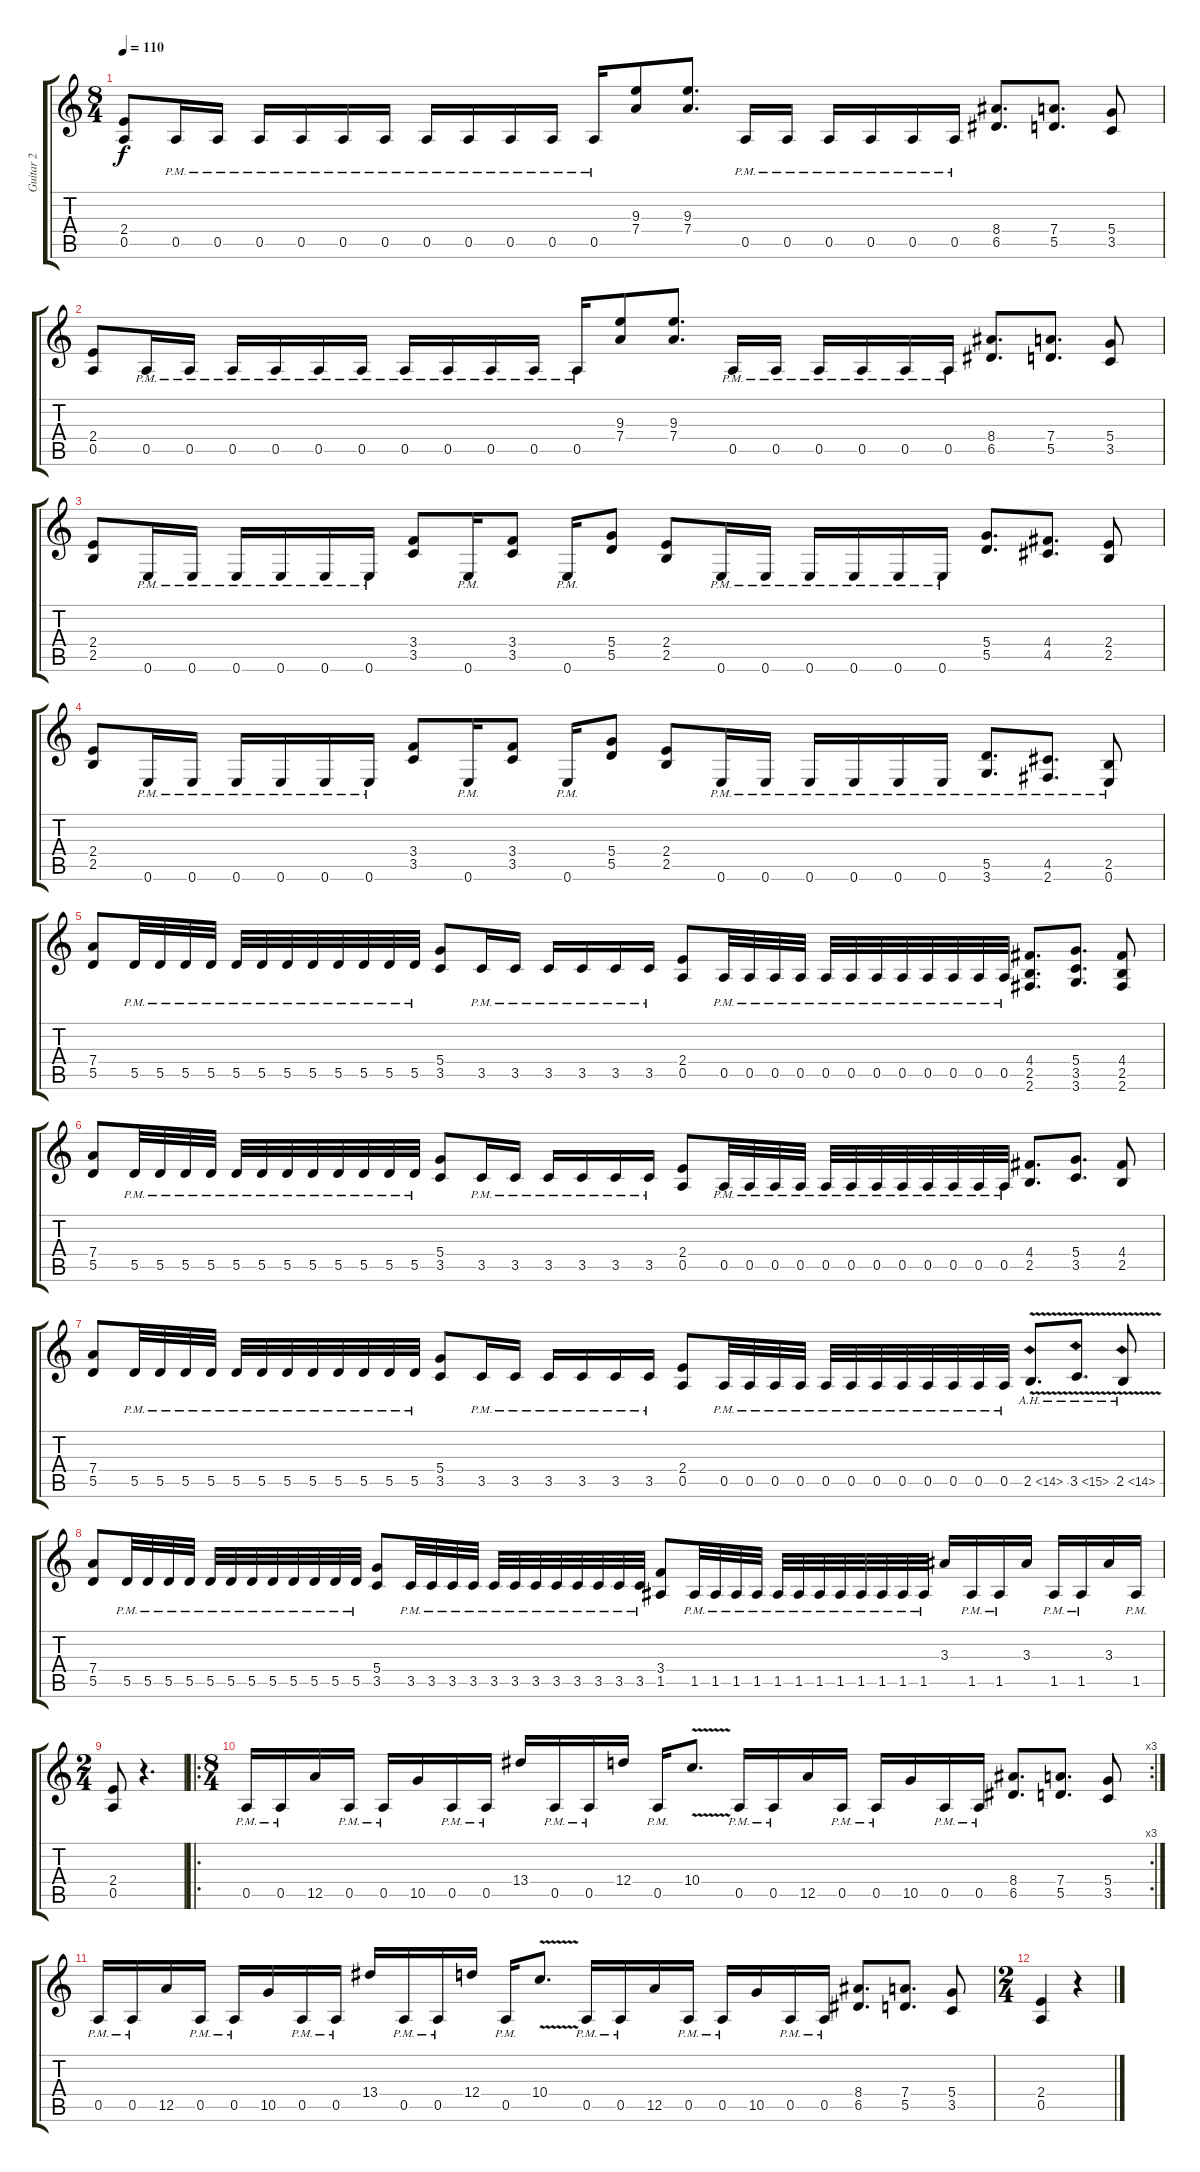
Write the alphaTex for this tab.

\track ("Guitar 2" "Guitar 2") {instrument overdrivenguitar}
\staff {score tabs}
\tuning (E4 B3 G3 D3 A2 E2) {hide}
\ts (8 4)
\tempo 110
\clef g2
\ks c
(2.4 0.5).8{dy f} 0.5{pm}.16 0.5{pm}.16 0.5{pm}.16 0.5{pm}.16 0.5{pm}.16 0.5{pm}.16 0.5{pm}.16 0.5{pm}.16 0.5{pm}.16 0.5{pm}.16 0.5{pm}.16 (9.3 7.4).8 (9.3 7.4).8{d} 0.5{pm}.16 0.5{pm}.16 0.5{pm}.16 0.5{pm}.16 0.5{pm}.16 0.5{pm}.16 (8.4 6.5).8{d} (7.4 5.5).8{d} (5.4 3.5).8 |
(2.4 0.5).8 0.5{pm}.16 0.5{pm}.16 0.5{pm}.16 0.5{pm}.16 0.5{pm}.16 0.5{pm}.16 0.5{pm}.16 0.5{pm}.16 0.5{pm}.16 0.5{pm}.16 0.5{pm}.16 (9.3 7.4).8 (9.3 7.4).8{d} 0.5{pm}.16 0.5{pm}.16 0.5{pm}.16 0.5{pm}.16 0.5{pm}.16 0.5{pm}.16 (8.4 6.5).8{d} (7.4 5.5).8{d} (5.4 3.5).8 |
(2.4 2.5).8 0.6{pm}.16 0.6{pm}.16 0.6{pm}.16 0.6{pm}.16 0.6{pm}.16 0.6{pm}.16 (3.4 3.5).8 0.6{pm}.16 (3.4 3.5).8 0.6{pm}.16 (5.4 5.5).8 (2.4 2.5).8 0.6{pm}.16 0.6{pm}.16 0.6{pm}.16 0.6{pm}.16 0.6{pm}.16 0.6{pm}.16 (5.4 5.5).8{d} (4.4 4.5).8{d} (2.4 2.5).8 |
(2.4 2.5).8 0.6{pm}.16 0.6{pm}.16 0.6{pm}.16 0.6{pm}.16 0.6{pm}.16 0.6{pm}.16 (3.4 3.5).8 0.6{pm}.16 (3.4 3.5).8 0.6{pm}.16 (5.4 5.5).8 (2.4 2.5).8 0.6{pm}.16 0.6{pm}.16 0.6{pm}.16 0.6{pm}.16 0.6{pm}.16 0.6{pm}.16 (5.5{pm} 3.6{pm}).8{d} (4.5{pm} 2.6{pm}).8{d} (2.5{pm} 0.6{pm}).8 |
(7.4 5.5).8 5.5{pm}.32 5.5{pm}.32 5.5{pm}.32 5.5{pm}.32 5.5{pm}.32 5.5{pm}.32 5.5{pm}.32 5.5{pm}.32 5.5{pm}.32 5.5{pm}.32 5.5{pm}.32 5.5{pm}.32 (5.4 3.5).8 3.5{pm}.16 3.5{pm}.16 3.5{pm}.16 3.5{pm}.16 3.5{pm}.16 3.5{pm}.16 (2.4 0.5).8 0.5{pm}.32 0.5{pm}.32 0.5{pm}.32 0.5{pm}.32 0.5{pm}.32 0.5{pm}.32 0.5{pm}.32 0.5{pm}.32 0.5{pm}.32 0.5{pm}.32 0.5{pm}.32 0.5{pm}.32 (4.4 2.5 2.6).8{d} (5.4 3.5 3.6).8{d} (4.4 2.5 2.6).8 |
(7.4 5.5).8 5.5{pm}.32 5.5{pm}.32 5.5{pm}.32 5.5{pm}.32 5.5{pm}.32 5.5{pm}.32 5.5{pm}.32 5.5{pm}.32 5.5{pm}.32 5.5{pm}.32 5.5{pm}.32 5.5{pm}.32 (5.4 3.5).8 3.5{pm}.16 3.5{pm}.16 3.5{pm}.16 3.5{pm}.16 3.5{pm}.16 3.5{pm}.16 (2.4 0.5).8 0.5{pm}.32 0.5{pm}.32 0.5{pm}.32 0.5{pm}.32 0.5{pm}.32 0.5{pm}.32 0.5{pm}.32 0.5{pm}.32 0.5{pm}.32 0.5{pm}.32 0.5{pm}.32 0.5{pm}.32 (4.4 2.5).8{d} (5.4 3.5).8{d} (4.4 2.5).8 |
(7.4 5.5).8 5.5{pm}.32 5.5{pm}.32 5.5{pm}.32 5.5{pm}.32 5.5{pm}.32 5.5{pm}.32 5.5{pm}.32 5.5{pm}.32 5.5{pm}.32 5.5{pm}.32 5.5{pm}.32 5.5{pm}.32 (5.4 3.5).8 3.5{pm}.16 3.5{pm}.16 3.5{pm}.16 3.5{pm}.16 3.5{pm}.16 3.5{pm}.16 (2.4 0.5).8 0.5{pm}.32 0.5{pm}.32 0.5{pm}.32 0.5{pm}.32 0.5{pm}.32 0.5{pm}.32 0.5{pm}.32 0.5{pm}.32 0.5{pm}.32 0.5{pm}.32 0.5{pm}.32 0.5{pm}.32 2.5{ah 12 v}.8{d} 3.5{ah 12 v}.8{d} 2.5{ah 12 v}.8 |
(7.4 5.5).8 5.5{pm}.32 5.5{pm}.32 5.5{pm}.32 5.5{pm}.32 5.5{pm}.32 5.5{pm}.32 5.5{pm}.32 5.5{pm}.32 5.5{pm}.32 5.5{pm}.32 5.5{pm}.32 5.5{pm}.32 (5.4 3.5).8 3.5{pm}.32 3.5{pm}.32 3.5{pm}.32 3.5{pm}.32 3.5{pm}.32 3.5{pm}.32 3.5{pm}.32 3.5{pm}.32 3.5{pm}.32 3.5{pm}.32 3.5{pm}.32 3.5{pm}.32 (3.4 1.5).8 1.5{pm}.32 1.5{pm}.32 1.5{pm}.32 1.5{pm}.32 1.5{pm}.32 1.5{pm}.32 1.5{pm}.32 1.5{pm}.32 1.5{pm}.32 1.5{pm}.32 1.5{pm}.32 1.5{pm}.32 3.3.16 1.5{pm}.16 1.5{pm}.16 3.3.16 1.5{pm}.16 1.5{pm}.16 3.3.16 1.5{pm}.16 |
\ts (2 4)
(2.4 0.5).8 r.4{d} |
\ro
\rc 3
\ts (8 4)
0.5{pm}.16 0.5{pm}.16 12.5.16 0.5{pm}.16 0.5{pm}.16 10.5.16 0.5{pm}.16 0.5{pm}.16 13.4.16 0.5{pm}.16 0.5{pm}.16 12.4.16 0.5{pm}.16 10.4{v}.8{d} 0.5{pm}.16 0.5{pm}.16 12.5.16 0.5{pm}.16 0.5{pm}.16 10.5.16 0.5{pm}.16 0.5{pm}.16 (8.4 6.5).8{d} (7.4 5.5).8{d} (5.4 3.5).8 |
0.5{pm}.16 0.5{pm}.16 12.5.16 0.5{pm}.16 0.5{pm}.16 10.5.16 0.5{pm}.16 0.5{pm}.16 13.4.16 0.5{pm}.16 0.5{pm}.16 12.4.16 0.5{pm}.16 10.4{v}.8{d} 0.5{pm}.16 0.5{pm}.16 12.5.16 0.5{pm}.16 0.5{pm}.16 10.5.16 0.5{pm}.16 0.5{pm}.16 (8.4 6.5).8{d} (7.4 5.5).8{d} (5.4 3.5).8 |
\ts (2 4)
(2.4 0.5).4 r.4
